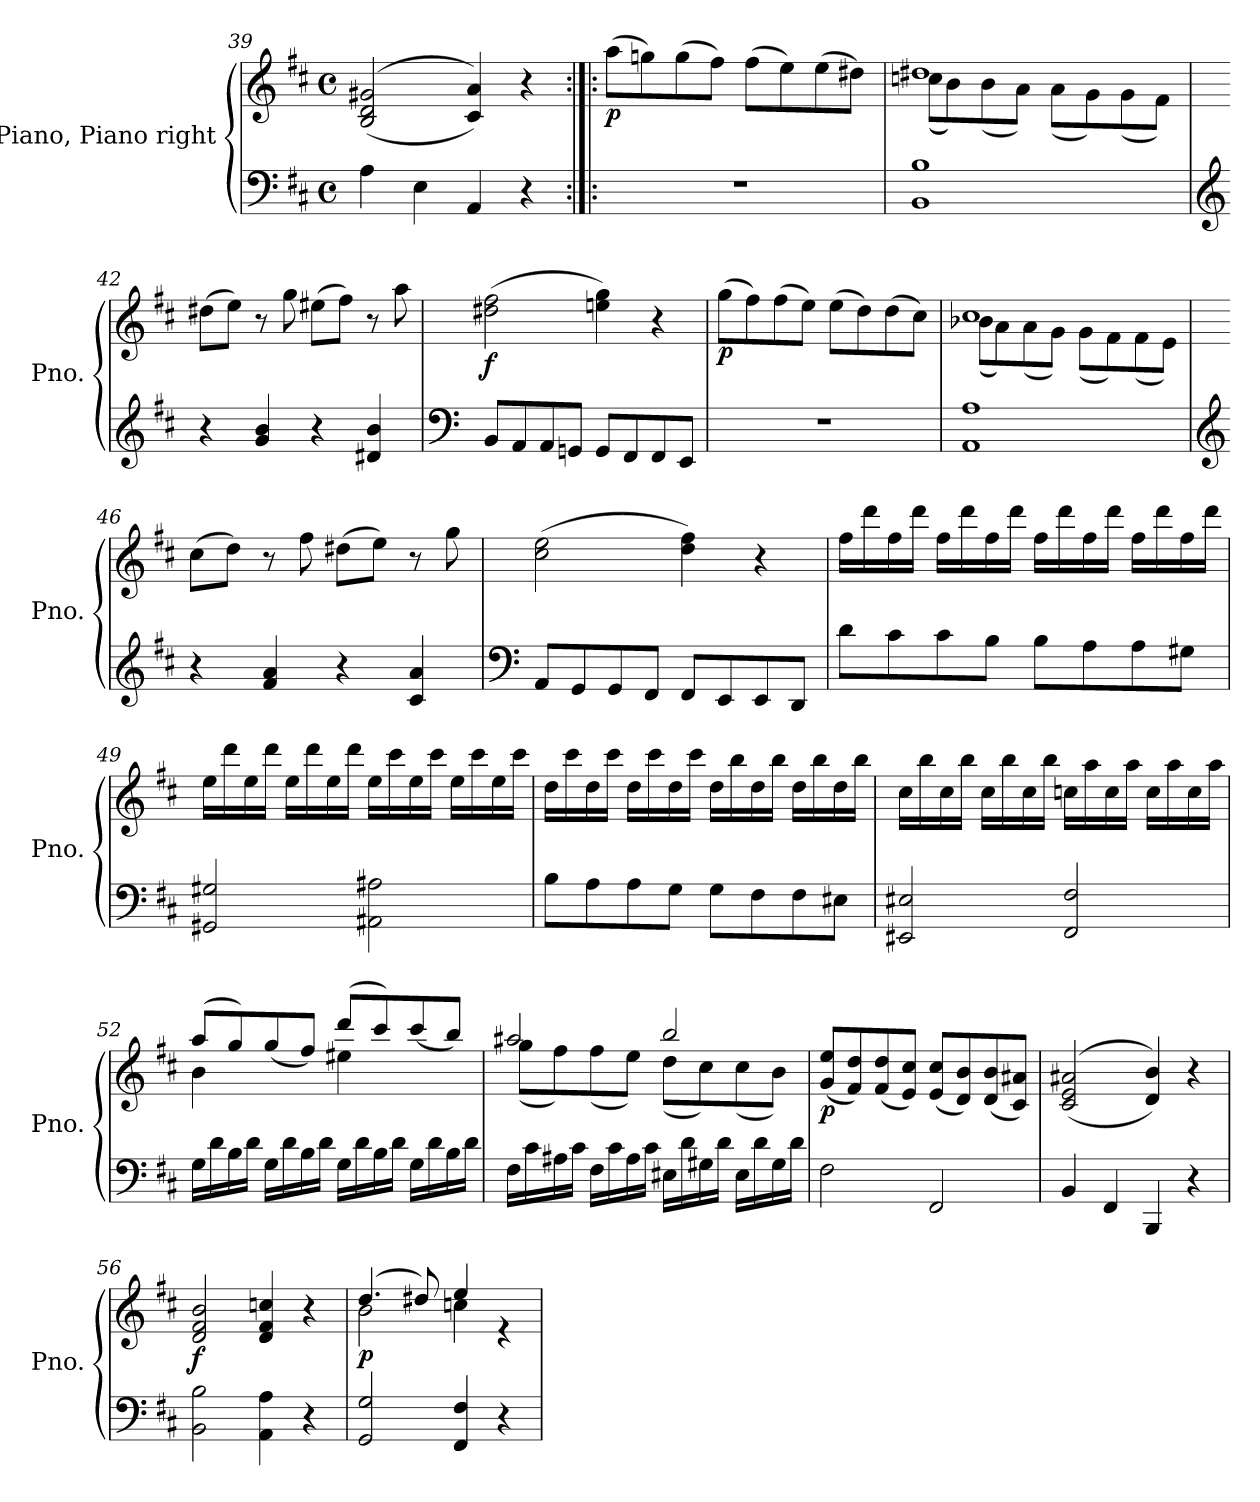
**kern	**kern	**dynam
*part1	*part1	*part1
*staff2	*staff1	*staff1/2
*I"Piano, Piano right	*	*
*I'Pno.	*	*
*clefF4	*clefG2	*
*k[f#c#]	*k[f#c#]	*
*M4/4	*M4/4	*
*met(c)	*met(c)	*
=39	=39	=39
4A\	(>(<2B/ 2d/ 2g#X/	.
4E\	.	.
4AA/	4c#/ 4a/))	.
4r	4r	.
=40:|!|:	=40:|!|:	=40:|!|:
!	!	!LO:DY:b
1r	(>8aa\L	p
.	8ggn\)	.
.	(>8gg\	.
.	8ff#\J)	.
.	(>8ff#\L	.
.	8ee\)	.
.	(>8ee\	.
.	8dd#X\J)	.
=41	=41	=41
*	*^	*
!	!	!	!LO:DY:b=2
!	!	!	!LO:DY:n=1:b
1BB 1B	1dd#X	(<8ccn\L	fp fp
.	.	8b\)	.
.	.	(<8b\	.
.	.	8a\J)	.
.	.	(<8a\L	.
.	.	8g\)	.
.	.	(<8g\	.
.	.	8f#\J)	.
*	*v	*v	*
=42	=42	=42
*clefG2	*	*
4r	(>8dd#X\L	.
.	8ee\J)	.
4g/ 4b/	8r	.
.	8gg\	.
4r	(>8ee#X\L	.
.	8ff#\J)	.
4d#X/ 4b/	8r	.
.	8aa\	.
=43	=43	=43
*clefF4	*	*
!	!	!LO:DY:b
8BB/L	(>2dd#X\ 2ff#\	f
8AA/	.	.
8AA/	.	.
8GGn/J	.	.
8GG/L	4een\ 4gg\)	.
8FF#/	.	.
8FF#/	4r	.
8EE/J	.	.
=44	=44	=44
!	!	!LO:DY:b
1r	(>8gg\L	p
.	8ff#\)	.
.	(>8ff#\	.
.	8ee\J)	.
.	(>8ee\L	.
.	8dd\)	.
.	(>8dd\	.
.	8cc#\J)	.
=45	=45	=45
*	*^	*
!	!	!	!LO:DY:b=2
!	!	!	!LO:DY:n=1:b
1AA 1A	1cc#	(<8b-X\L	fp fp
.	.	8a\)	.
.	.	(<8a\	.
.	.	8g\J)	.
.	.	(<8g\L	.
.	.	8f#\)	.
.	.	(<8f#\	.
.	.	8e\J)	.
*	*v	*v	*
=46	=46	=46
*clefG2	*	*
4r	(>8cc#\L	.
.	8dd\J)	.
4f#/ 4a/	8r	.
.	8ff#\	.
4r	(>8dd#X\L	.
.	8ee\J)	.
4c#/ 4a/	8r	.
.	8gg\	.
=47	=47	=47
*clefF4	*	*
8AA/L	(>2cc#\ 2ee\	.
8GG/	.	.
8GG/	.	.
8FF#/J	.	.
8FF#/L	4dd\ 4ff#\)	.
8EE/	.	.
8EE/	4r	.
8DD/J	.	.
=48	=48	=48
8d\L	16ff#\LL	.
.	16ddd\	.
8c#\	16ff#\	.
.	16ddd\JJ	.
8c#\	16ff#\LL	.
.	16ddd\	.
8B\J	16ff#\	.
.	16ddd\JJ	.
8B\L	16ff#\LL	.
.	16ddd\	.
8A\	16ff#\	.
.	16ddd\JJ	.
8A\	16ff#\LL	.
.	16ddd\	.
8G#X\J	16ff#\	.
.	16ddd\JJ	.
=49	=49	=49
2GG#X/ 2G#X/	16ee\LL	.
.	16ddd\	.
.	16ee\	.
.	16ddd\JJ	.
.	16ee\LL	.
.	16ddd\	.
.	16ee\	.
.	16ddd\JJ	.
2AA#X\ 2A#X\	16ee\LL	.
.	16ccc#\	.
.	16ee\	.
.	16ccc#\JJ	.
.	16ee\LL	.
.	16ccc#\	.
.	16ee\	.
.	16ccc#\JJ	.
=50	=50	=50
8B\L	16dd\LL	.
.	16ccc#\	.
8A\	16dd\	.
.	16ccc#\JJ	.
8A\	16dd\LL	.
.	16ccc#\	.
8G\J	16dd\	.
.	16ccc#\JJ	.
8G\L	16dd\LL	.
.	16bb\	.
8F#\	16dd\	.
.	16bb\JJ	.
8F#\	16dd\LL	.
.	16bb\	.
8E#X\J	16dd\	.
.	16bb\JJ	.
=51	=51	=51
2EE#X/ 2E#X/	16cc#\LL	.
.	16bb\	.
.	16cc#\	.
.	16bb\JJ	.
.	16cc#\LL	.
.	16bb\	.
.	16cc#\	.
.	16bb\JJ	.
2FF#/ 2F#/	16ccn\LL	.
.	16aa\	.
.	16cc\	.
.	16aa\JJ	.
.	16cc\LL	.
.	16aa\	.
.	16cc\	.
.	16aa\JJ	.
=52	=52	=52
*	*^	*
16G\LL	(>8aa/L	4b\	.
16d\	.	.	.
16B\	8gg/)	.	.
16d\JJ	.	.	.
16G\LL	(<8gg/	4ryy	.
16d\	.	.	.
16B\	8ff#/J)	.	.
16d\JJ	.	.	.
16G\LL	(>8ddd/L	4ee#X\	.
16d\	.	.	.
16B\	8ccc#/)	.	.
16d\JJ	.	.	.
16G\LL	(<8ccc#/	4ryy	.
16d\	.	.	.
16B\	8bb/J)	.	.
16d\JJ	.	.	.
=53	=53	=53	=53
16F#\LL	2aa#X/	(<8gg\L	.
16c#\	.	.	.
16A#X\	.	8ff#\)	.
16c#\JJ	.	.	.
16F#\LL	.	(<8ff#\	.
16c#\	.	.	.
16A#\	.	8ee\J)	.
16c#\JJ	.	.	.
16E#X\LL	2bb/	(<8dd\L	.
16d\	.	.	.
16G#X\	.	8cc#\)	.
16d\JJ	.	.	.
16E#\LL	.	(<8cc#\	.
16d\	.	.	.
16G#\	.	8b\J)	.
16d\JJ	.	.	.
*	*v	*v	*
=54	=54	=54
!	!	!LO:DY:b
2F#\	(<8g/ 8ee/L	p
.	8f#/ 8dd/)	.
.	(<8f#/ 8dd/	.
.	8e/ 8cc#/J)	.
2FF#/	(<8e/ 8cc#/L	.
.	8d/ 8b/)	.
.	(<8d/ 8b/	.
.	8c#/ 8a#X/J)	.
=55	=55	=55
4BB/	(>(<2c#/ 2e/ 2a#X/	.
4FF#/	.	.
4BBB/	4d/ 4b/))	.
4r	4r	.
=56	=56	=56
!	!	!LO:DY:b
2BB\ 2B\	2d/ 2f#/ 2b/	f
4AA\ 4A\	4d/ 4f#/ 4ccn/	.
4r	4r	.
=57	=57	=57
*	*^	*
!	!	!	!LO:DY:b
2GG/ 2G/	(>4.dd/	2b\	p
.	8dd#X/)	.	.
4FF#/ 4F#/	4ee/	4ccn\	.
4r	4re	4ryy	.
*	*v	*v	*
=	=	=
*-	*-	*-
